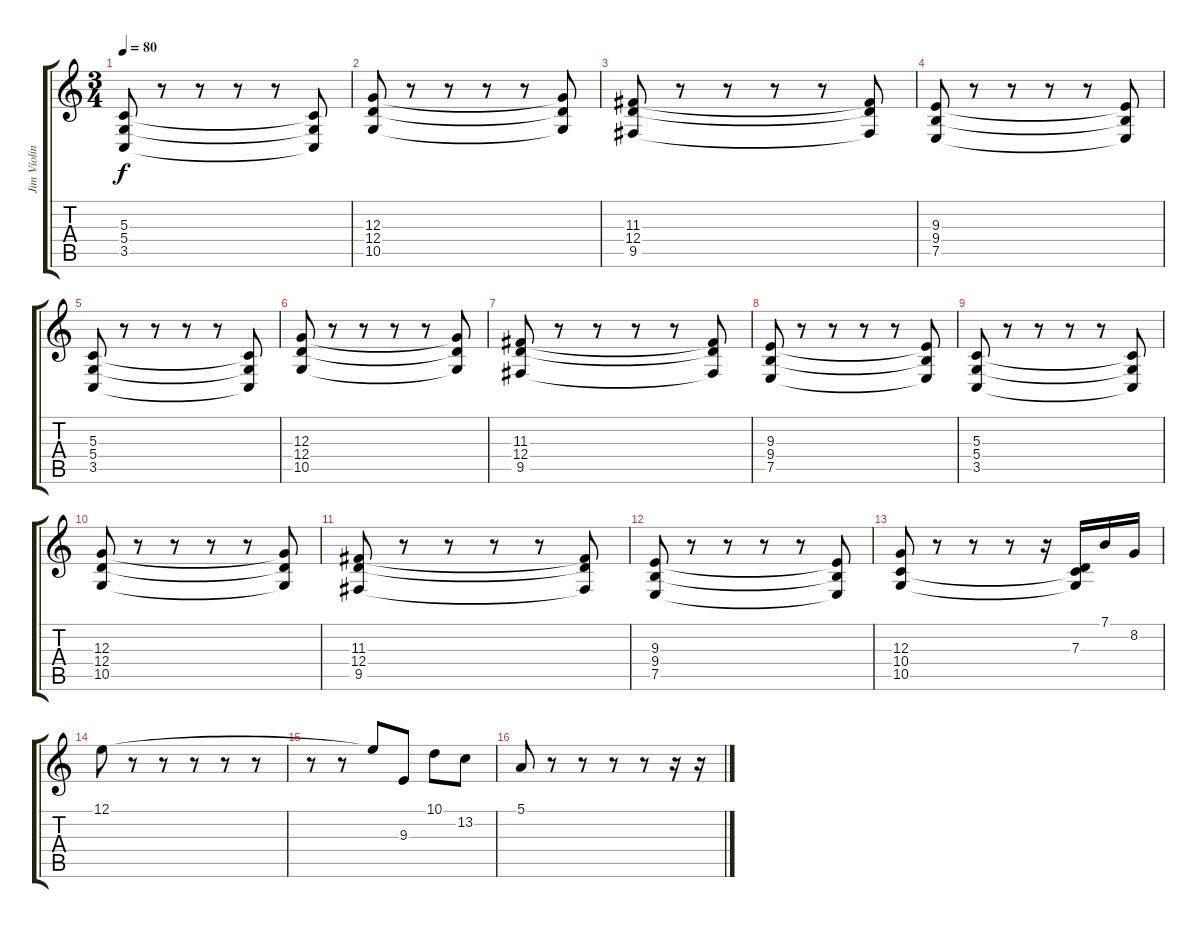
\track ("Jim Violin" "Jim Violin") {instrument stringensemble1}
\staff {score tabs}
\tuning (E4 B3 G3 D3 A2 E2) {hide}
\ts (3 4)
\tempo 80
\clef g2
\ks c
(5.3 5.4 3.5).8{dy f} r.8 r.8 r.8 r.8 (5.3{t} 5.4{t} 3.5{t}).8 |
(12.3 12.4 10.5).8 r.8 r.8 r.8 r.8 (12.3{t} 12.4{t} 10.5{t}).8 |
(11.3 12.4 9.5).8 r.8 r.8 r.8 r.8 (11.3{t} 12.4{t} 9.5{t}).8 |
(9.3 9.4 7.5).8 r.8 r.8 r.8 r.8 (9.3{t} 9.4{t} 7.5{t}).8 |
(5.3 5.4 3.5).8 r.8 r.8 r.8 r.8 (5.3{t} 5.4{t} 3.5{t}).8 |
(12.3 12.4 10.5).8 r.8 r.8 r.8 r.8 (12.3{t} 12.4{t} 10.5{t}).8 |
(11.3 12.4 9.5).8 r.8 r.8 r.8 r.8 (11.3{t} 12.4{t} 9.5{t}).8 |
(9.3 9.4 7.5).8 r.8 r.8 r.8 r.8 (9.3{t} 9.4{t} 7.5{t}).8 |
(5.3 5.4 3.5).8 r.8 r.8 r.8 r.8 (5.3{t} 5.4{t} 3.5{t}).8 |
(12.3 12.4 10.5).8 r.8 r.8 r.8 r.8 (12.3{t} 12.4{t} 10.5{t}).8 |
(11.3 12.4 9.5).8 r.8 r.8 r.8 r.8 (11.3{t} 12.4{t} 9.5{t}).8 |
(9.3 9.4 7.5).8 r.8 r.8 r.8 r.8 (9.3{t} 9.4{t} 7.5{t}).8 |
(12.3 10.4 10.5).8 r.8 r.8 r.8 r.16 (7.3 10.4{t} 10.5{t}).16 7.1.16 8.2.16 |
12.1.8 r.8 r.8 r.8 r.8 r.8 |
r.8 r.8 12.1{t}.8 9.3.8 10.1.8 13.2.8 |
5.1.8 r.8 r.8 r.8 r.8 r.16 r.16
